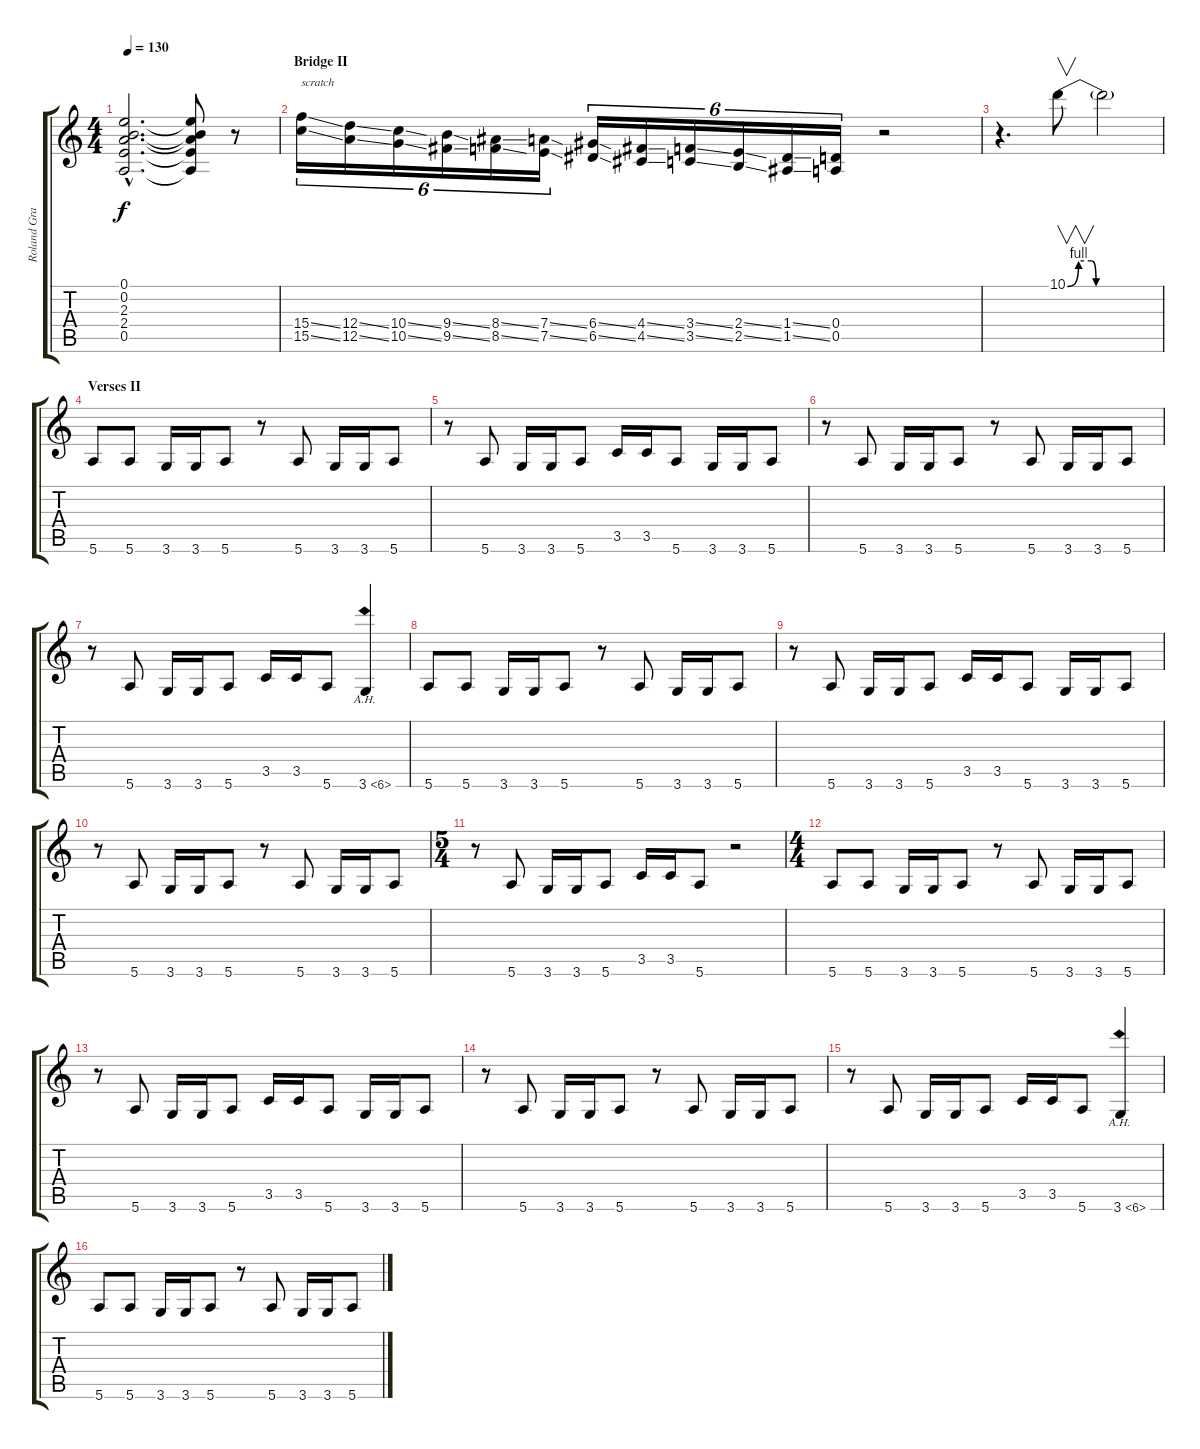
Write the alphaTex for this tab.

\track ("Roland Grapow" "Roland Gra") {instrument overdrivenguitar}
\staff {score tabs}
\tuning (E4 B3 G3 D3 A2 E2) {hide}
\ts (4 4)
\tempo 130
\clef g2
\ks c
(0.1{hac t} 0.2{hac t} 2.3{hac t} 2.4{hac t} 0.5{hac t}).2{d dy f} (0.1{t} 0.2{t} 2.3{t} 2.4{t} 0.5{t}).8 r.8 |
\section ("" "Bridge II")
(15.4{ss} 15.5{ss}).16{tu (6 4) txt "scratch" instrument guitarfretnoise} (12.4{ss} 12.5{ss}).16{tu (6 4)} (10.4{ss} 10.5{ss}).16{tu (6 4)} (9.4{ss} 9.5{ss}).16{tu (6 4)} (8.4{ss} 8.5{ss}).16{tu (6 4)} (7.4{ss} 7.5{ss}).16{tu (6 4)} (6.4{ss} 6.5{ss}).16{tu (6 4)} (4.4{ss} 4.5{ss}).16{tu (6 4)} (3.4{ss} 3.5{ss}).16{tu (6 4)} (2.4{ss} 2.5{ss}).16{tu (6 4)} (1.4{ss} 1.5{ss}).16{tu (6 4)} (0.4 0.5).16{tu (6 4)} r.2 |
r.4{d instrument overdrivenguitar} 10.1{be (custom 0 0 7 4 15 4 18 0 21 0 26 0 30 0 45 0 60 0)}.8{v} 10.1{t}.2 |
\section ("" "Verses II")
5.6.8 5.6.8 3.6.16 3.6.16 5.6.8 r.8 5.6.8 3.6.16 3.6.16 5.6.8 |
r.8 5.6.8 3.6.16 3.6.16 5.6.8 3.5.16 3.5.16 5.6.8 3.6.16 3.6.16 5.6.8 |
r.8 5.6.8 3.6.16 3.6.16 5.6.8 r.8 5.6.8 3.6.16 3.6.16 5.6.8 |
r.8 5.6.8 3.6.16 3.6.16 5.6.8 3.5.16 3.5.16 5.6.8 3.6{ah 3}.4 |
5.6.8 5.6.8 3.6.16 3.6.16 5.6.8 r.8 5.6.8 3.6.16 3.6.16 5.6.8 |
r.8 5.6.8 3.6.16 3.6.16 5.6.8 3.5.16 3.5.16 5.6.8 3.6.16 3.6.16 5.6.8 |
r.8 5.6.8 3.6.16 3.6.16 5.6.8 r.8 5.6.8 3.6.16 3.6.16 5.6.8 |
\ts (5 4)
r.8 5.6.8 3.6.16 3.6.16 5.6.8 3.5.16 3.5.16 5.6.8 r.2 |
\ts (4 4)
5.6.8 5.6.8 3.6.16 3.6.16 5.6.8 r.8 5.6.8 3.6.16 3.6.16 5.6.8 |
r.8 5.6.8 3.6.16 3.6.16 5.6.8 3.5.16 3.5.16 5.6.8 3.6.16 3.6.16 5.6.8 |
r.8 5.6.8 3.6.16 3.6.16 5.6.8 r.8 5.6.8 3.6.16 3.6.16 5.6.8 |
r.8 5.6.8 3.6.16 3.6.16 5.6.8 3.5.16 3.5.16 5.6.8 3.6{ah 3}.4 |
5.6.8 5.6.8 3.6.16 3.6.16 5.6.8 r.8 5.6.8 3.6.16 3.6.16 5.6.8
